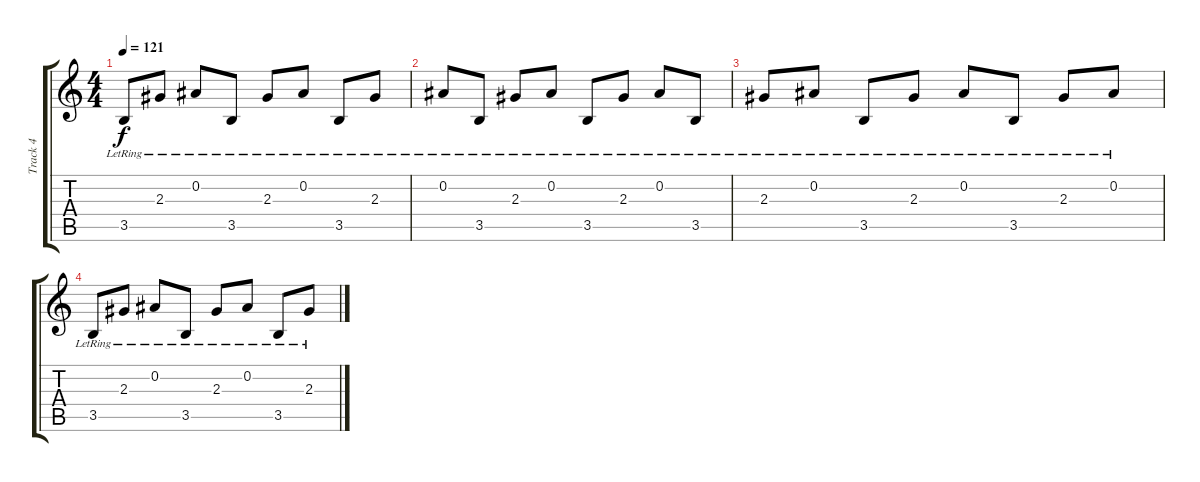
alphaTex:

\track ("Track 4" "Track 4") {instrument acousticguitarsteel}
\staff {score tabs}
\tuning (Eb4 Bb3 Gb3 Db3 Ab2 Eb2) {hide}
\ts (4 4)
\tempo 121
\clef g2
\ks c
3.5{lr}.8{dy f} 2.3{lr}.8 0.2{lr}.8 3.5{lr}.8 2.3{lr}.8 0.2{lr}.8 3.5{lr}.8 2.3{lr}.8 |
0.2{lr}.8 3.5{lr}.8 2.3{lr}.8 0.2{lr}.8 3.5{lr}.8 2.3{lr}.8 0.2{lr}.8 3.5{lr}.8 |
2.3{lr}.8 0.2{lr}.8 3.5{lr}.8 2.3{lr}.8 0.2{lr}.8 3.5{lr}.8 2.3{lr}.8 0.2{lr}.8 |
3.5{lr}.8 2.3{lr}.8 0.2{lr}.8 3.5{lr}.8 2.3{lr}.8 0.2{lr}.8 3.5{lr}.8 2.3{lr}.8
